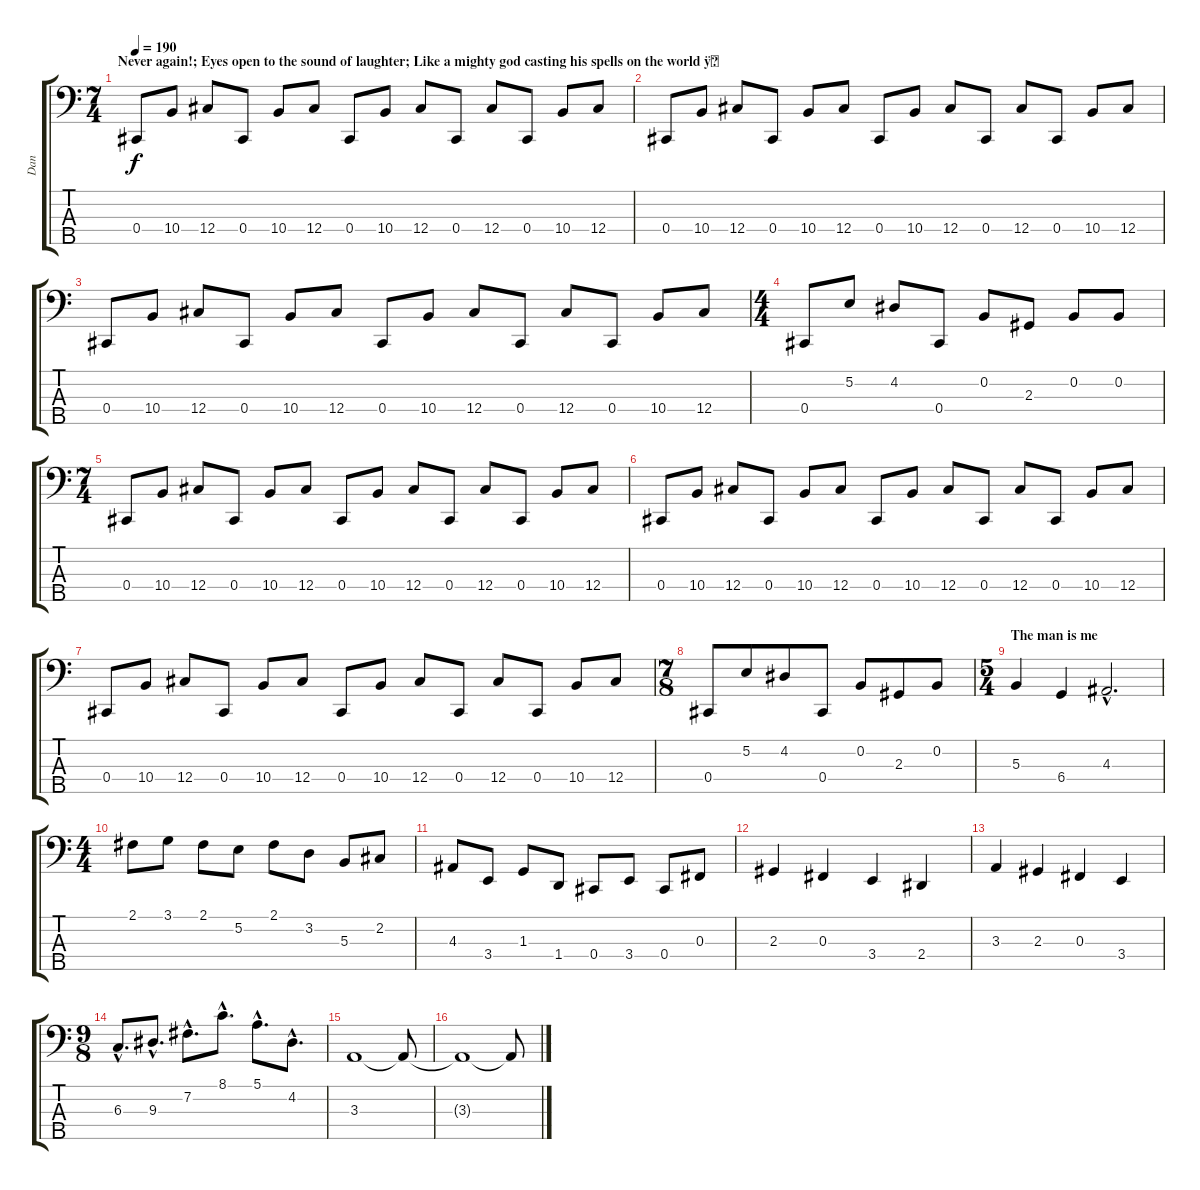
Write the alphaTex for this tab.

\track ("Dan" "Dan") {instrument electricbasspick}
\staff {score tabs}
\tuning (E2 B1 Gb1 Db1 Ab0) {hide}
\ts (7 4)
\section ("" "Never again!; Eyes open to the sound of laughter; Like a mighty god casting his spells on the world ÿ\u0000\u0000\u0000\u0014")
\tempo 190
\clef f4
\ks c
0.4.8{dy f} 10.4.8 12.4.8 0.4.8 10.4.8 12.4.8 0.4.8 10.4.8 12.4.8 0.4.8 12.4.8 0.4.8 10.4.8 12.4.8 |
0.4.8 10.4.8 12.4.8 0.4.8 10.4.8 12.4.8 0.4.8 10.4.8 12.4.8 0.4.8 12.4.8 0.4.8 10.4.8 12.4.8 |
0.4.8 10.4.8 12.4.8 0.4.8 10.4.8 12.4.8 0.4.8 10.4.8 12.4.8 0.4.8 12.4.8 0.4.8 10.4.8 12.4.8 |
\ts (4 4)
0.4.8 5.2.8 4.2.8 0.4.8 0.2.8 2.3.8 0.2.8 0.2.8 |
\ts (7 4)
0.4.8 10.4.8 12.4.8 0.4.8 10.4.8 12.4.8 0.4.8 10.4.8 12.4.8 0.4.8 12.4.8 0.4.8 10.4.8 12.4.8 |
0.4.8 10.4.8 12.4.8 0.4.8 10.4.8 12.4.8 0.4.8 10.4.8 12.4.8 0.4.8 12.4.8 0.4.8 10.4.8 12.4.8 |
0.4.8 10.4.8 12.4.8 0.4.8 10.4.8 12.4.8 0.4.8 10.4.8 12.4.8 0.4.8 12.4.8 0.4.8 10.4.8 12.4.8 |
\ts (7 8)
0.4.8 5.2.8 4.2.8 0.4.8 0.2.8 2.3.8 0.2.8 |
\ts (5 4)
\section ("" "The man is me")
5.3.4 6.4.4 4.3{hac}.2{d} |
\ts (4 4)
2.1.8 3.1.8 2.1.8 5.2.8 2.1.8 3.2.8 5.3.8 2.2.8 |
4.3.8 3.4.8 1.3.8 1.4.8 0.4.8 3.4.8 0.4.8 0.3.8 |
2.3.4 0.3.4 3.4.4 2.4.4 |
3.3.4 2.3.4 0.3.4 3.4.4 |
\ts (9 8)
6.3{hac}.8{d} 9.3{hac}.8{d} 7.2{hac}.8{d} 8.1{hac}.8{d} 5.1{hac}.8{d} 4.2{hac}.8{d} |
3.3.1 3.3{t}.8 |
3.3{t}.1 3.3{t}.8
